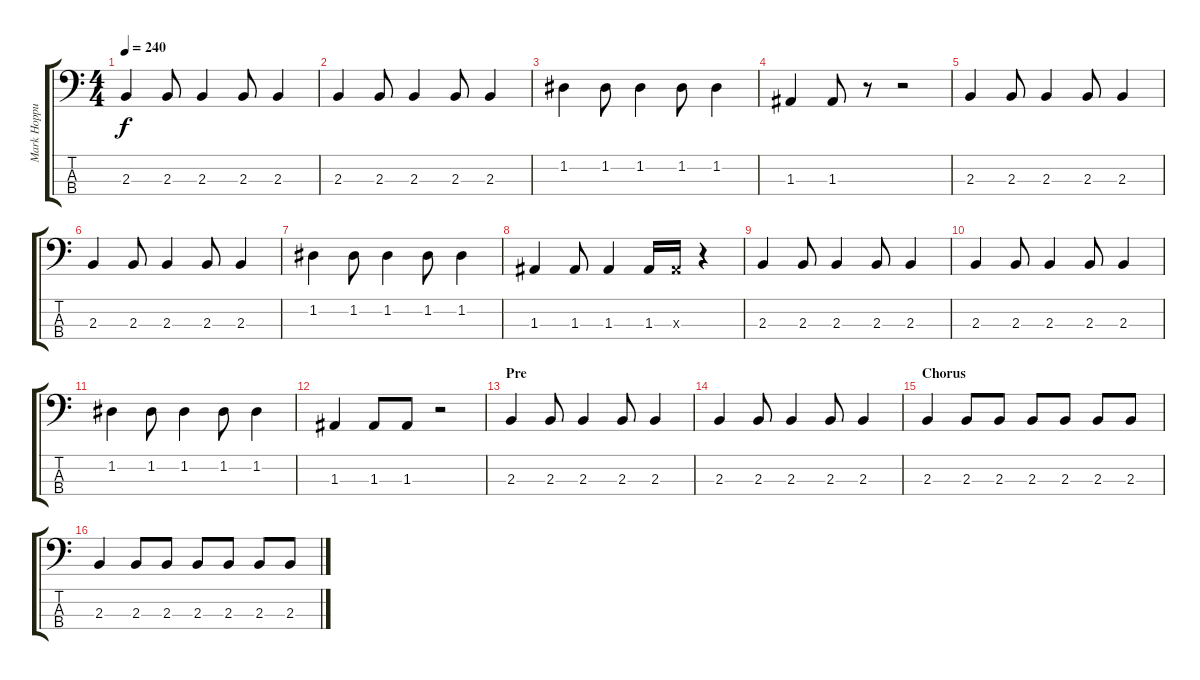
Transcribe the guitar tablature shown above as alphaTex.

\track ("Mark Hoppus - Bass" "Mark Hoppu") {instrument electricbasspick}
\staff {score tabs}
\tuning (G2 D2 A1 E1) {hide}
\ts (4 4)
\tempo 240
\clef f4
\ks c
2.3.4{dy f} 2.3.8 2.3.4 2.3.8 2.3.4 |
2.3.4 2.3.8 2.3.4 2.3.8 2.3.4 |
1.2.4 1.2.8 1.2.4 1.2.8 1.2.4 |
1.3.4 1.3.8 r.8 r.2 |
2.3.4 2.3.8 2.3.4 2.3.8 2.3.4 |
2.3.4 2.3.8 2.3.4 2.3.8 2.3.4 |
1.2.4 1.2.8 1.2.4 1.2.8 1.2.4 |
1.3.4 1.3.8 1.3.4 1.3.16 1.3{x}.16 r.4 |
2.3.4 2.3.8 2.3.4 2.3.8 2.3.4 |
2.3.4 2.3.8 2.3.4 2.3.8 2.3.4 |
1.2.4 1.2.8 1.2.4 1.2.8 1.2.4 |
1.3.4 1.3.8 1.3.8 r.2 |
\section ("" "Pre")
2.3.4 2.3.8 2.3.4 2.3.8 2.3.4 |
2.3.4 2.3.8 2.3.4 2.3.8 2.3.4 |
\section ("" "Chorus")
2.3.4 2.3.8 2.3.8 2.3.8 2.3.8 2.3.8 2.3.8 |
2.3.4 2.3.8 2.3.8 2.3.8 2.3.8 2.3.8 2.3.8
